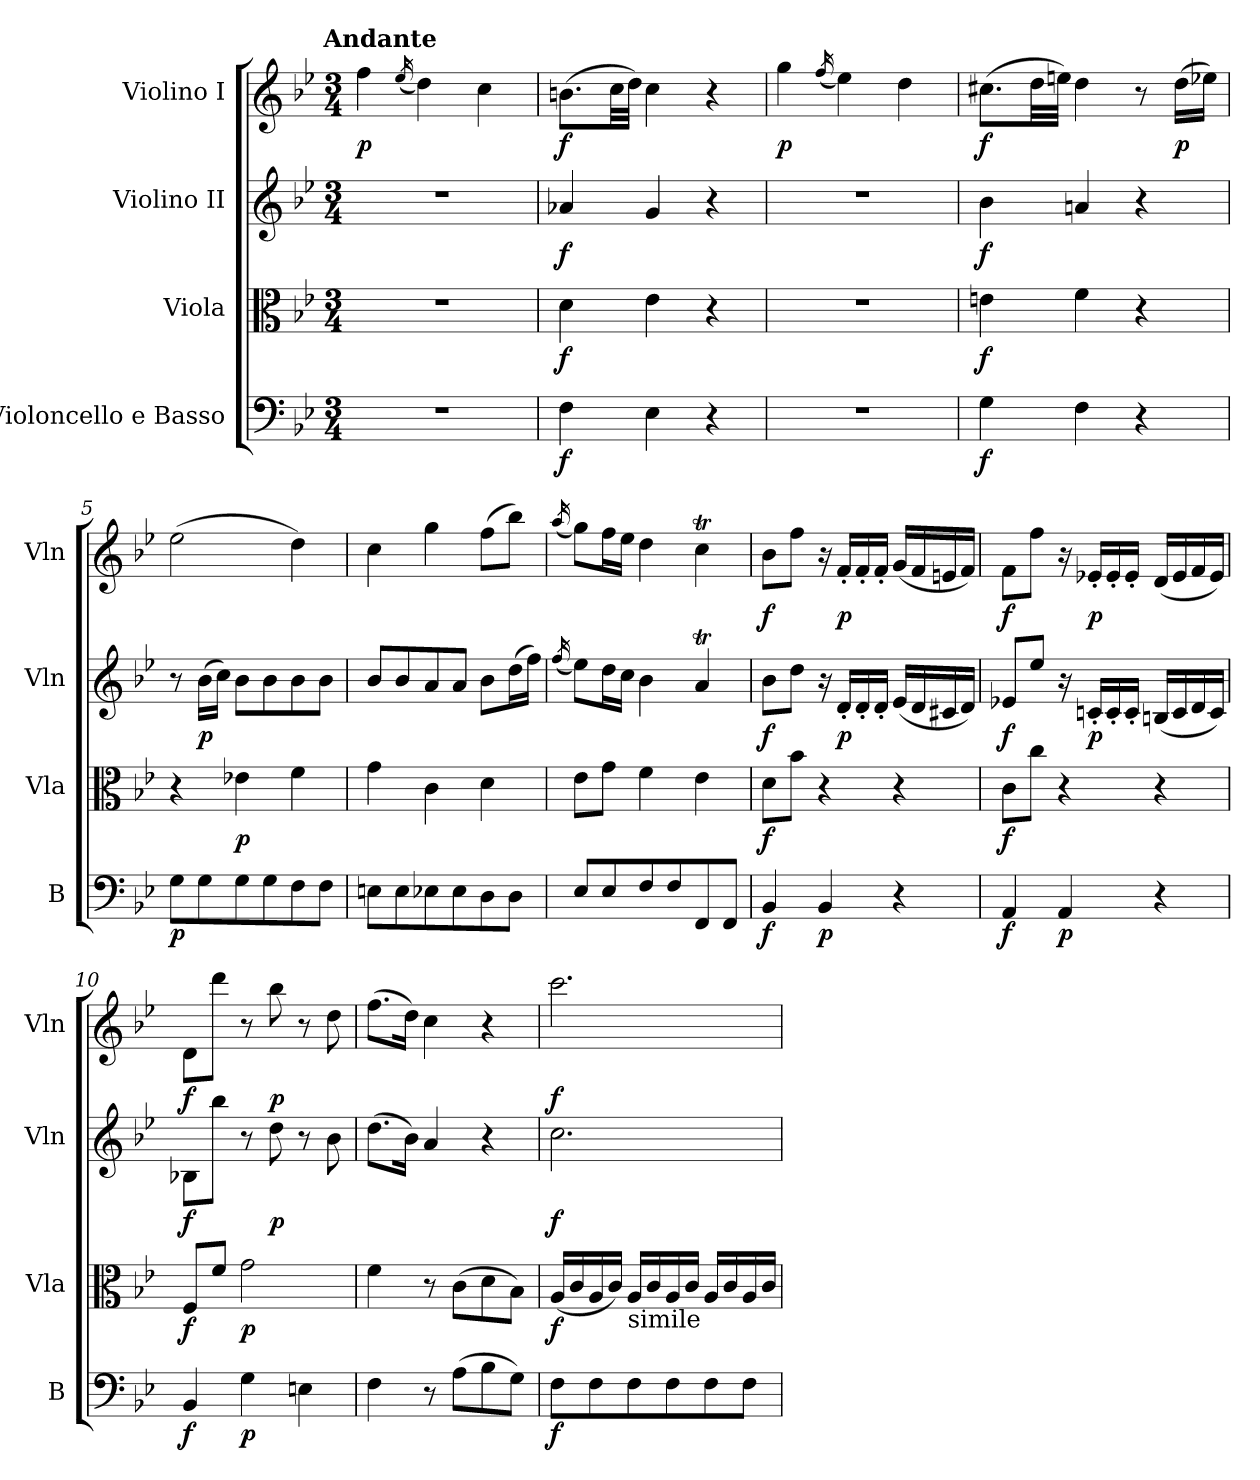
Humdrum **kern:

**kern	**dynam	**kern	**dynam	**kern	**dynam	**kern	**dynam
*part4	*part4	*part3	*part3	*part2	*part2	*part1	*part1
*staff4	*staff4	*staff3	*staff3	*staff2	*staff2	*staff1	*staff1
*I"Violoncello e Basso	*	*I"Viola	*	*I"Violino II	*	*I"Violino I	*
*I'B	*	*I'Vla	*	*I'Vln	*	*I'Vln	*
*clefF4	*	*clefC3	*	*clefG2	*	*clefG2	*
*k[b-e-]	*	*k[b-e-]	*	*k[b-e-]	*	*k[b-e-]	*
*B-:	*	*B-:	*	*B-:	*	*B-:	*
!!LO:TX:omd:t=Andante
*M3/4	*	*M3/4	*	*M3/4	*	*M3/4	*
*MM70	*	*MM70	*	*MM70	*	*MM70	*
=1	=1	=1	=1	=1	=1	=1	=1
2.r	.	2.r	.	2.r	.	4ff	p
.	.	.	.	.	.	(<16qee-/	.
.	.	.	.	.	.	4dd)	.
.	.	.	.	.	.	4cc	.
=2	=2	=2	=2	=2	=2	=2	=2
4F	f	4d	f	4a-X	f	(8.bnL	f
.	.	.	.	.	.	32ccLL	.
.	.	.	.	.	.	32ddJJJ)	.
4E-	.	4e-	.	4g	.	4cc	.
4r	.	4r	.	4r	.	4r	.
=3	=3	=3	=3	=3	=3	=3	=3
2.r	.	2.r	.	2.r	.	4gg	p
.	.	.	.	.	.	(<16qff/	.
.	.	.	.	.	.	4ee-)	.
.	.	.	.	.	.	4dd	.
=4	=4	=4	=4	=4	=4	=4	=4
4G	f	4en	f	4b-	f	(8.cc#XL	f
.	.	.	.	.	.	32ddLL	.
.	.	.	.	.	.	32eenJJJ)	.
4F	.	4f	.	4an	.	4dd	.
4r	.	4r	.	4r	.	8r	.
.	.	.	.	.	.	(16ddLL	p
.	.	.	.	.	.	16ee-XJJ)	.
=5	=5	=5	=5	=5	=5	=5	=5
8GL	p	4r	.	8r	.	(2ee-	.
8G	.	.	.	(16b-LL	p	.	.
.	.	.	.	16ccJJ)	.	.	.
8G	.	4e-X	p	8b-L	.	.	.
8G	.	.	.	8b-	.	.	.
8F	.	4f	.	8b-	.	4dd)	.
8FJ	.	.	.	8b-J	.	.	.
=6	=6	=6	=6	=6	=6	=6	=6
8EnL	.	4g	.	8b-L	.	4cc	.
8E	.	.	.	8b-	.	.	.
8E-X	.	4c	.	8a	.	4gg	.
8E-	.	.	.	8aJ	.	.	.
8D	.	4d	.	8b-L	.	(8ffL	.
8DJ	.	.	.	(16ddL	.	8bb-J)	.
.	.	.	.	16ffJJ)	.	.	.
!!LO:LB:g=z
=7	=7	=7	=7	=7	=7	=7	=7
.	.	.	.	(<16qff/	.	(<16qaa/	.
8E-L	.	8e-L	.	8ee-L)	.	8ggL)	.
8E-	.	8gJ	.	16ddL	.	16ffL	.
.	.	.	.	16ccJJ	.	16ee-JJ	.
8F	.	4f	.	4b-	.	4dd	.
8F	.	.	.	.	.	.	.
8FF	.	4e-	.	4at	.	4ccT	.
8FFJ	.	.	.	.	.	.	.
=8	=8	=8	=8	=8	=8	=8	=8
4BB-	f	8dL	f	8b-L	f	8b-L	f
.	.	8b-J	.	8ddJ	.	8ffJ	.
4BB-	p	4r	.	16r	.	16r	.
.	.	.	.	16d'LL	p	16f'LL	p
.	.	.	.	16d'	.	16f'	.
.	.	.	.	16d'JJ	.	16f'JJ	.
4r	.	4r	.	(16e-LL	.	(16gLL	.
.	.	.	.	16d	.	16f	.
.	.	.	.	16c#X	.	16en	.
.	.	.	.	16dJJ)	.	16fJJ)	.
=9	=9	=9	=9	=9	=9	=9	=9
4AA	f	8cL	f	8e-XL	f	8fL	f
.	.	8ccJ	.	8ee-J	.	8ffJ	.
4AA	p	4r	.	16r	.	16r	.
.	.	.	.	16cn'LL	p	16e-X'LL	p
.	.	.	.	16c'	.	16e-'	.
.	.	.	.	16c'JJ	.	16e-'JJ	.
4r	.	4r	.	(16BnLL	.	(16dLL	.
.	.	.	.	16c	.	16e-	.
.	.	.	.	16d	.	16f	.
.	.	.	.	16cJJ)	.	16e-JJ)	.
=10	=10	=10	=10	=10	=10	=10	=10
4BB-	f	8FL	f	8B-XL	f	8dL	f
.	.	8fJ	.	8bb-J	.	8dddJ	.
4G	p	2g	p	8r	.	8r	.
.	.	.	.	8dd	p	8bb-	p
4En	.	.	.	8r	.	8r	.
.	.	.	.	8b-	.	8dd	.
=11	=11	=11	=11	=11	=11	=11	=11
4F	.	4f	.	(8.ddL	.	(8.ffL	.
.	.	.	.	16b-Jk)	.	16ddJk)	.
8r	.	8r	.	4a	.	4cc	.
(8AL	.	(8cL	.	.	.	.	.
8B-	.	8d	.	4r	.	4r	.
8GJ)	.	8B-J)	.	.	.	.	.
!!LO:LB:g=z
=12	=12	=12	=12	=12	=12	=12	=12
8FL	f	(16ALL	f	2.cc	f	2.ccc	f
.	.	16c	.	.	.	.	.
8F	.	16A	.	.	.	.	.
.	.	16cJJ)	.	.	.	.	.
!	!	!LO:TX:b:t=simile	!	!	!	!	!
8F	.	16ALL	.	.	.	.	.
.	.	16c	.	.	.	.	.
8F	.	16A	.	.	.	.	.
.	.	16cJJ	.	.	.	.	.
8F	.	16ALL	.	.	.	.	.
.	.	16c	.	.	.	.	.
8FJ	.	16A	.	.	.	.	.
.	.	16cJJ	.	.	.	.	.
=	=	=	=	=	=	=	=
*-	*-	*-	*-	*-	*-	*-	*-
